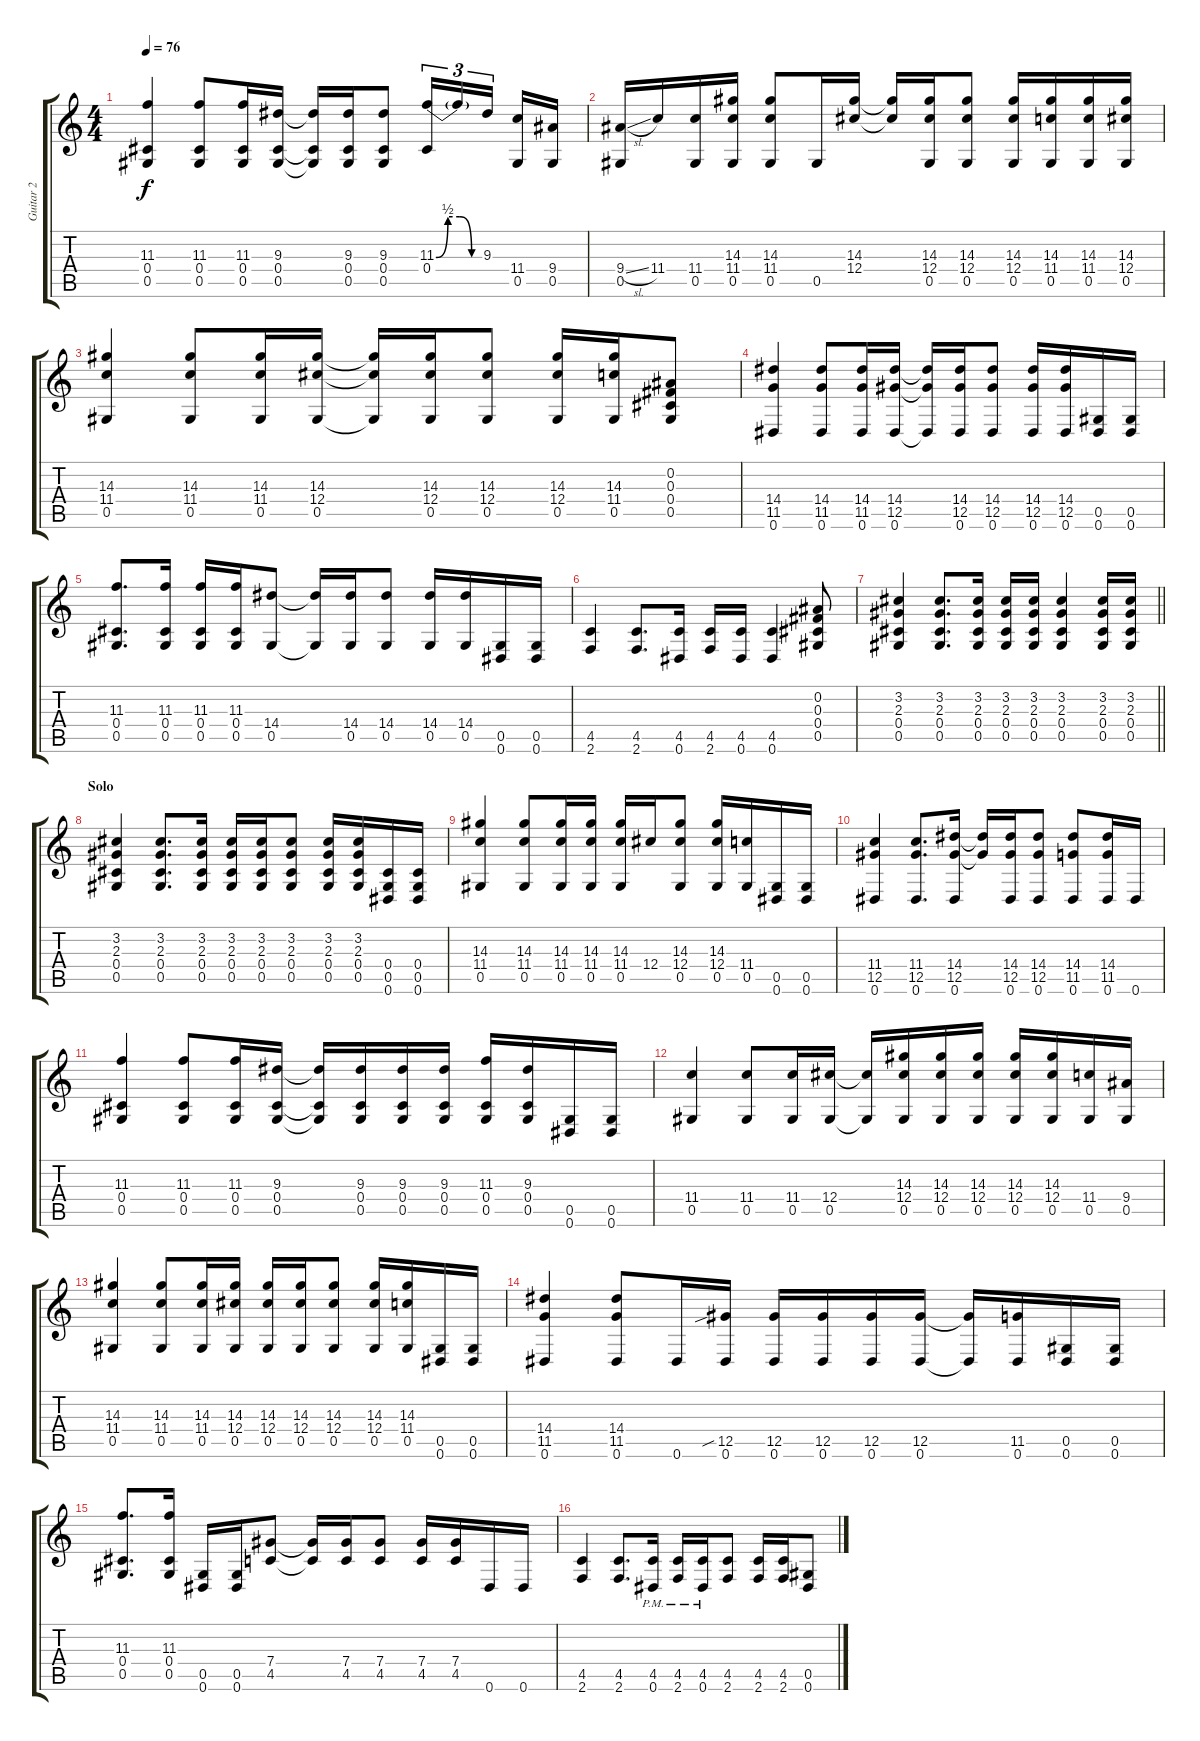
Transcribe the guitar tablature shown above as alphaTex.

\track ("Guitar 2" "Guitar 2") {instrument overdrivenguitar}
\staff {score tabs}
\tuning (Eb4 Bb3 Gb3 Db3 Ab2 Eb2) {hide}
\ts (4 4)
\tempo 76
\clef g2
\ks c
(11.3 0.4 0.5).4{dy f} (11.3 0.4 0.5).8 (11.3 0.4 0.5).16 (9.3 0.4 0.5).16 (9.3{t} 0.4{t} 0.5{t}).16 (9.3 0.4 0.5).16 (9.3 0.4 0.5).8 (11.3{be (custom 0 0 15 2 30 2 45 0 60 0)} 0.4).16{tu (3 2)} 11.3{t}.16{tu (3 2)} 9.3.16{tu (3 2) beam splitsecondary} (11.4 0.5).16 (9.4 0.5).16 |
(9.4{sl} 0.5).16 11.4.16 (11.4 0.5).16 (14.3 11.4 0.5).16 (14.3 11.4 0.5).8 0.5.16 (14.3 12.4).16 (14.3{t} 12.4{t}).16 (14.3 12.4 0.5).16 (14.3 12.4 0.5).8 (14.3 12.4 0.5).16 (14.3 11.4 0.5).16 (14.3 11.4 0.5).16 (14.3 12.4 0.5).16 |
(14.3 11.4 0.5).4 (14.3 11.4 0.5).8 (14.3 11.4 0.5).16 (14.3 12.4 0.5).16 (14.3{t} 12.4{t} 0.5{t}).16 (14.3 12.4 0.5).16 (14.3 12.4 0.5).8 (14.3 12.4 0.5).16 (14.3 11.4 0.5).16 (0.2 0.3 0.4 0.5).8 |
(14.4 11.5 0.6).4 (14.4 11.5 0.6).8 (14.4 11.5 0.6).16 (14.4 12.5 0.6).16 (14.4{t} 12.5{t} 0.6{t}).16 (14.4 12.5 0.6).16 (14.4 12.5 0.6).8 (14.4 12.5 0.6).16 (14.4 12.5 0.6).16 (0.5 0.6).16 (0.5 0.6).16 |
(11.3 0.4 0.5).8{d} (11.3 0.4 0.5).16 (11.3 0.4 0.5).16 (11.3 0.4 0.5).16 (14.4 0.5).8 (14.4{t} 0.5{t}).16 (14.4 0.5).16 (14.4 0.5).8 (14.4 0.5).16 (14.4 0.5).16 (0.5 0.6).16 (0.5 0.6).16 |
(4.5 2.6).4 (4.5 2.6).8{d} (4.5 0.6).16 (4.5 2.6).16 (4.5 0.6).16 (4.5 0.6).4 (0.2 0.3 0.4 0.5).8 |
\barLineRight lightlight
(3.2 2.3 0.4 0.5).4 (3.2 2.3 0.4 0.5).8{d} (3.2 2.3 0.4 0.5).16 (3.2 2.3 0.4 0.5).16 (3.2 2.3 0.4 0.5).16 (3.2 2.3 0.4 0.5).4 (3.2 2.3 0.4 0.5).16 (3.2 2.3 0.4 0.5).16 |
\section ("" "Solo")
(3.2 2.3 0.4 0.5).4 (3.2 2.3 0.4 0.5).8{d} (3.2 2.3 0.4 0.5).16 (3.2 2.3 0.4 0.5).16 (3.2 2.3 0.4 0.5).16 (3.2 2.3 0.4 0.5).8 (3.2 2.3 0.4 0.5).16 (3.2 2.3 0.4 0.5).16 (0.4 0.5 0.6).16 (0.4 0.5 0.6).16 |
(14.3 11.4 0.5).4 (14.3 11.4 0.5).8 (14.3 11.4 0.5).16 (14.3 11.4 0.5).16 (14.3 11.4 0.5).16 12.4.16 (14.3 12.4 0.5).8 (14.3 12.4 0.5).16 (11.4 0.5).16 (0.5 0.6).16 (0.5 0.6).16 |
(11.4 12.5 0.6).4 (11.4 12.5 0.6).8{d} (14.4 12.5 0.6).16 (14.4{t} 12.5{t}).16 (14.4 12.5 0.6).16 (14.4 12.5 0.6).8 (14.4 11.5 0.6).8 (14.4 11.5 0.6).16 0.6.16 |
(11.3 0.4 0.5).4 (11.3 0.4 0.5).8 (11.3 0.4 0.5).16 (9.3 0.4 0.5).16 (9.3{t} 0.4{t} 0.5{t}).16 (9.3 0.4 0.5).16 (9.3 0.4 0.5).16 (9.3 0.4 0.5).16 (11.3 0.4 0.5).16 (9.3 0.4 0.5).16 (0.5 0.6).16 (0.5 0.6).16 |
(11.4 0.5).4 (11.4 0.5).8 (11.4 0.5).16 (12.4 0.5).16 (12.4{t} 0.5{t}).16 (14.3 12.4 0.5).16 (14.3 12.4 0.5).16 (14.3 12.4 0.5).16 (14.3 12.4 0.5).16 (14.3 12.4 0.5).16 (11.4 0.5).16 (9.4 0.5).16 |
(14.3 11.4 0.5).4 (14.3 11.4 0.5).8 (14.3 11.4 0.5).16 (14.3 12.4 0.5).16 (14.3 12.4 0.5).16 (14.3 12.4 0.5).16 (14.3 12.4 0.5).8 (14.3 12.4 0.5).16 (14.3 11.4 0.5).16 (0.5 0.6).16 (0.5 0.6).16 |
(14.4 11.5 0.6).4 (14.4 11.5 0.6).8 0.6.16 (12.5{sib} 0.6).16 (12.5 0.6).16 (12.5 0.6).16 (12.5 0.6).16 (12.5 0.6).16 (12.5{t} 0.6{t}).16 (11.5 0.6).16 (0.5 0.6).16 (0.5 0.6).16 |
(11.3 0.4 0.5).8{d} (11.3 0.4 0.5).16 (0.5 0.6).16 (0.5 0.6).16 (7.4 4.5).8 (7.4{t} 4.5{t}).16 (7.4 4.5).16 (7.4 4.5).8 (7.4 4.5).16 (7.4 4.5).16 0.6.16 0.6.16 |
(4.5 2.6).4 (4.5 2.6).8{d} (4.5{pm} 0.6{pm}).16 (4.5{pm} 2.6{pm}).16 (4.5{pm} 0.6{pm}).16 (4.5 2.6).8 (4.5 2.6).16 (4.5 2.6).16 (0.5 0.6).8
